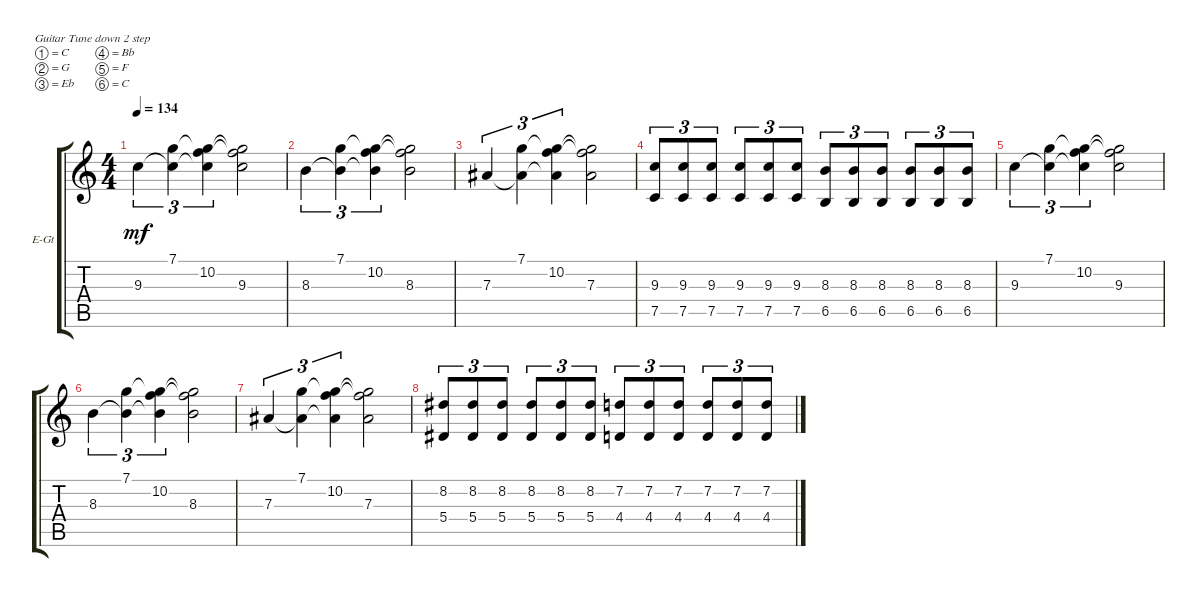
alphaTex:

\defaultSystemsLayout 4
\bracketExtendMode groupsimilarinstruments
\firstSystemTrackNameOrientation horizontal
\otherSystemsTrackNameOrientation horizontal
\track ("Leads" "E-Gt") {instrument overdrivenguitar}
\staff {score tabs}
\tuning (C4 G3 Eb3 Bb2 F2 C2)
\ts (4 4)
\tempo 134
\clef g2
\ks c
9.3.4{tu (3 2) dy mf} (7.1 9.3{t}).4{tu (3 2)} (10.2 7.1{t} 9.3{t}).4{tu (3 2)} (9.3 10.2{t} 7.1{t}).2 |
8.3.4{tu (3 2)} (7.1 8.3{t}).4{tu (3 2)} (10.2 7.1{t} 8.3{t}).4{tu (3 2)} (8.3 10.2{t} 7.1{t}).2 |
7.3.4{tu (3 2)} (7.1 7.3{t}).4{tu (3 2)} (10.2 7.1{t} 7.3{t}).4{tu (3 2)} (7.3 10.2{t} 7.1{t}).2 |
(9.3 7.5).8{tu (3 2)} (9.3 7.5).8{tu (3 2)} (9.3 7.5).8{tu (3 2)} (9.3 7.5).8{tu (3 2)} (9.3 7.5).8{tu (3 2)} (9.3 7.5).8{tu (3 2)} (8.3 6.5).8{tu (3 2)} (8.3 6.5).8{tu (3 2)} (8.3 6.5).8{tu (3 2)} (8.3 6.5).8{tu (3 2)} (8.3 6.5).8{tu (3 2)} (8.3 6.5).8{tu (3 2)} |
9.3.4{tu (3 2)} (7.1 9.3{t}).4{tu (3 2)} (10.2 7.1{t} 9.3{t}).4{tu (3 2)} (9.3 10.2{t} 7.1{t}).2 |
8.3.4{tu (3 2)} (7.1 8.3{t}).4{tu (3 2)} (10.2 7.1{t} 8.3{t}).4{tu (3 2)} (8.3 10.2{t} 7.1{t}).2 |
7.3.4{tu (3 2)} (7.1 7.3{t}).4{tu (3 2)} (10.2 7.1{t} 7.3{t}).4{tu (3 2)} (7.3 10.2{t} 7.1{t}).2 |
(5.4 8.2).8{tu (3 2)} (5.4 8.2).8{tu (3 2)} (5.4 8.2).8{tu (3 2)} (5.4 8.2).8{tu (3 2)} (5.4 8.2).8{tu (3 2)} (5.4 8.2).8{tu (3 2)} (4.4 7.2).8{tu (3 2)} (4.4 7.2).8{tu (3 2)} (4.4 7.2).8{tu (3 2)} (4.4 7.2).8{tu (3 2)} (4.4 7.2).8{tu (3 2)} (4.4 7.2).8{tu (3 2)}
